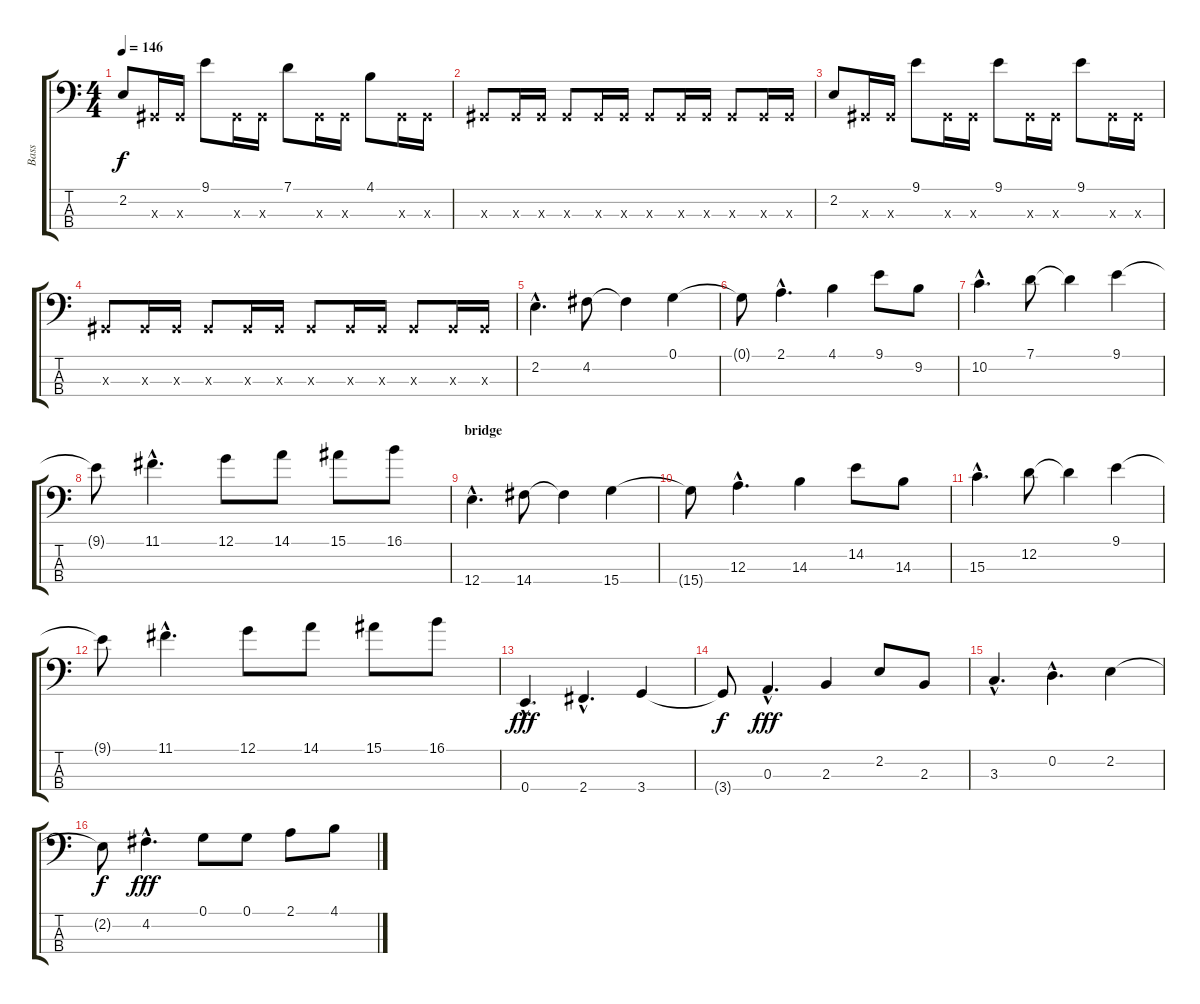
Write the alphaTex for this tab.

\track ("Bass" "Bass") {instrument electricbasspick}
\staff {score tabs}
\tuning (G2 D2 A1 E1) {hide}
\ts (4 4)
\tempo 146
\clef f4
\ks c
2.2.8{dy f} -1.3{x}.16 -1.3{x}.16 9.1.8 -1.3{x}.16 -1.3{x}.16 7.1.8 -1.3{x}.16 -1.3{x}.16 4.1.8 -1.3{x}.16 -1.3{x}.16 |
-1.3{x}.8 -1.3{x}.16 -1.3{x}.16 -1.3{x}.8 -1.3{x}.16 -1.3{x}.16 -1.3{x}.8 -1.3{x}.16 -1.3{x}.16 -1.3{x}.8 -1.3{x}.16 -1.3{x}.16 |
2.2.8 -1.3{x}.16 -1.3{x}.16 9.1.8 -1.3{x}.16 -1.3{x}.16 9.1.8 -1.3{x}.16 -1.3{x}.16 9.1.8 -1.3{x}.16 -1.3{x}.16 |
-1.3{x}.8 -1.3{x}.16 -1.3{x}.16 -1.3{x}.8 -1.3{x}.16 -1.3{x}.16 -1.3{x}.8 -1.3{x}.16 -1.3{x}.16 -1.3{x}.8 -1.3{x}.16 -1.3{x}.16 |
2.2{hac}.4{d} 4.2.8 4.2{t}.4 0.1.4 |
0.1{t}.8 2.1{hac}.4{d} 4.1.4 9.1.8 9.2.8 |
10.2{hac}.4{d} 7.1.8 7.1{t}.4 9.1.4 |
9.1{t}.8 11.1{hac}.4{d} 12.1.8 14.1.8 15.1.8 16.1.8 |
\section ("" "bridge")
12.4{hac}.4{d} 14.4.8 14.4{t}.4 15.4.4 |
15.4{t}.8 12.3{hac}.4{d} 14.3.4 14.2.8 14.3.8 |
15.3{hac}.4{d} 12.2.8 12.2{t}.4 9.1.4 |
9.1{t}.8 11.1{hac}.4{d} 12.1.8 14.1.8 15.1.8 16.1.8 |
0.4{hac}.4{d dy fff} 2.4{hac}.4{d} 3.4.4 |
3.4{t}.8{dy f} 0.3{hac}.4{d dy fff} 2.3.4 2.2.8 2.3.8 |
3.3{hac}.4{d} 0.2{hac}.4{d} 2.2.4 |
2.2{t}.8{dy f} 4.2{hac}.4{d dy fff} 0.1.8 0.1.8 2.1.8 4.1.8
